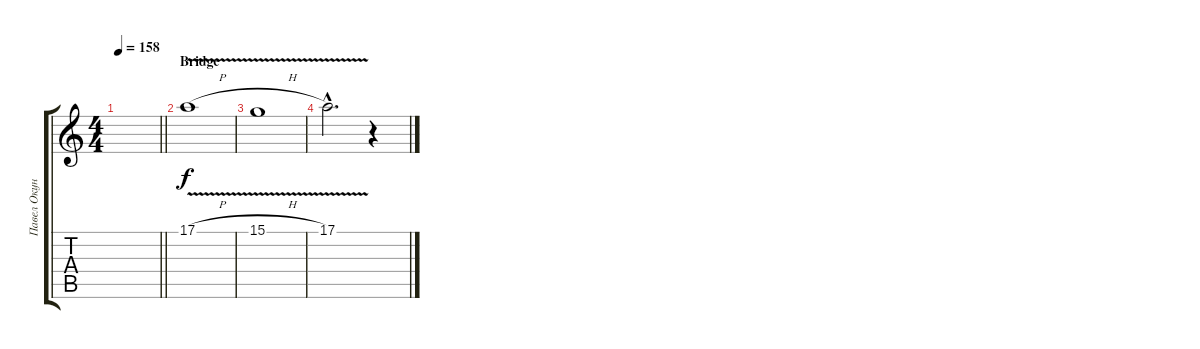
\track ("Павел Окунев" "Павел Окун") {instrument lead2sawtooth}
\staff {score tabs}
\tuning (E4 B3 G3 D3 A2 E2) {hide}
\ts (4 4)
\tempo 158
\clef g2
\barLineRight lightlight
\ks c
|
\section ("" "Bridge")
17.1{v h}.1 |
15.1{v h}.1 |
17.1{v hac}.2{d} r.4
